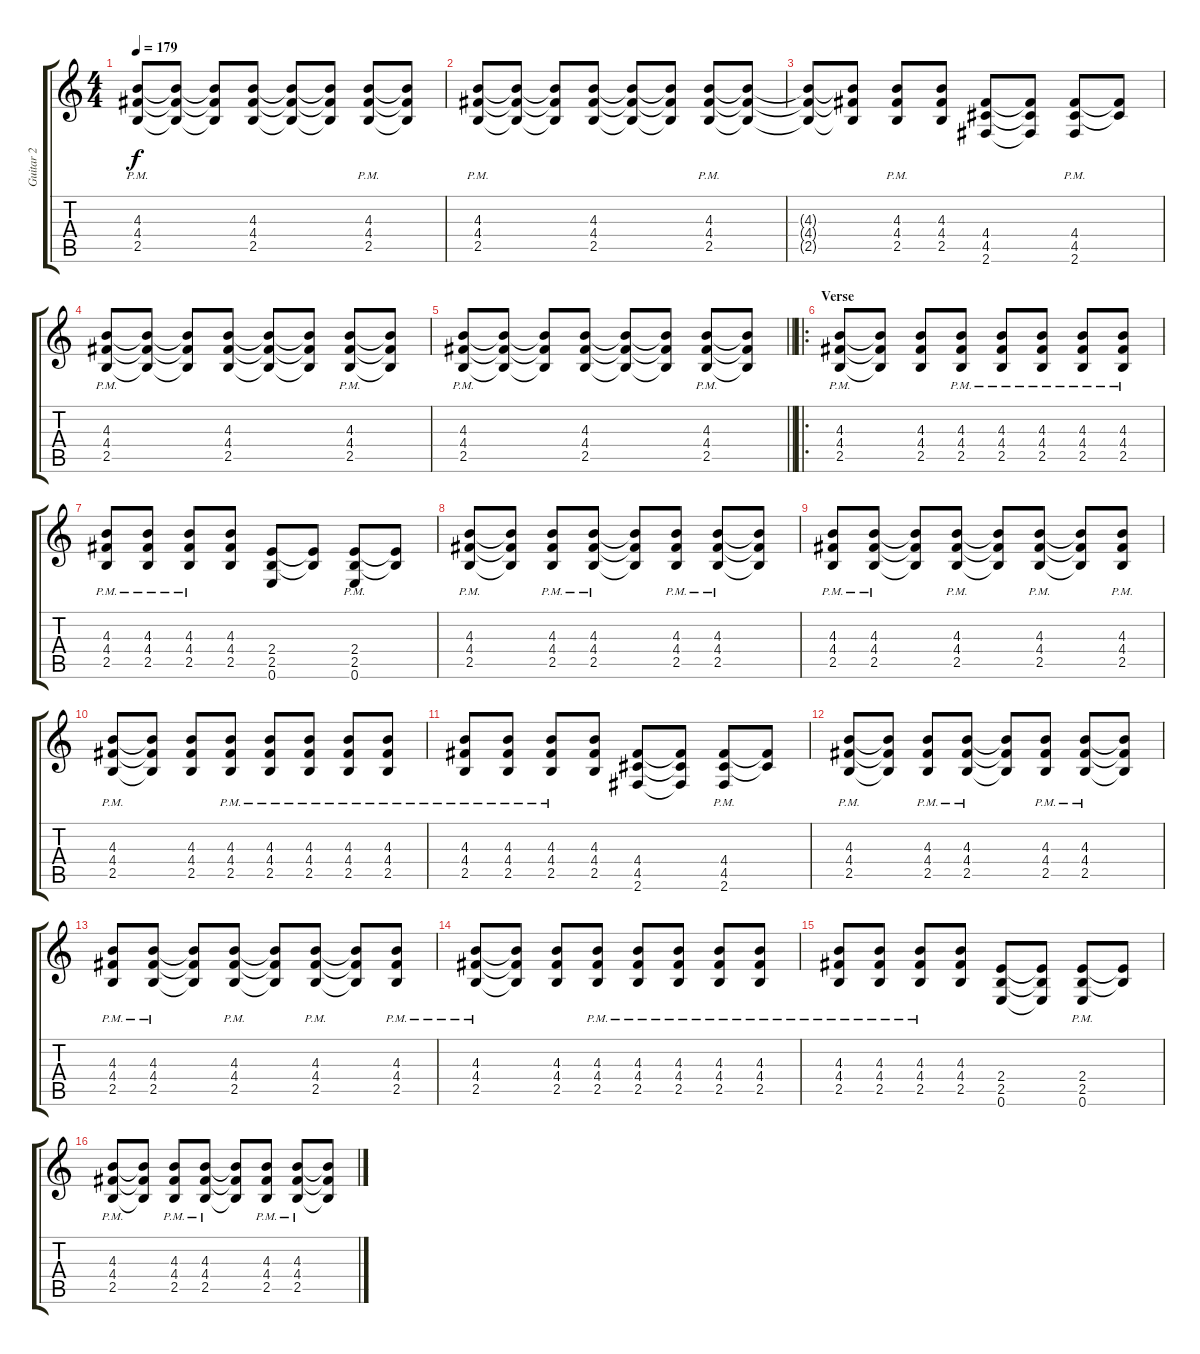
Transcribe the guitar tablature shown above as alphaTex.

\track ("Guitar 2" "Guitar 2") {instrument distortionguitar}
\staff {score tabs}
\tuning (E4 B3 G3 D3 A2 E2) {hide}
\ts (4 4)
\tempo 179
\clef g2
\ks c
(4.3 4.4{pm} 2.5{pm}).8{dy f} (4.3{t} 4.4{t} 2.5{t}).8 (4.3{t} 4.4{t} 2.5{t}).8 (4.3 4.4 2.5).8 (4.3{t} 4.4{t} 2.5{t}).8 (4.3{t} 4.4{t} 2.5{t}).8 (4.3 4.4{pm} 2.5{pm}).8 (4.3{t} 4.4{t} 2.5{t}).8 |
(4.3 4.4{pm} 2.5{pm}).8 (4.3{t} 4.4{t} 2.5{t}).8 (4.3{t} 4.4{t} 2.5{t}).8 (4.3 4.4 2.5).8 (4.3{t} 4.4{t} 2.5{t}).8 (4.3{t} 4.4{t} 2.5{t}).8 (4.3 4.4{pm} 2.5{pm}).8 (4.3{t} 4.4{t} 2.5{t}).8 |
(4.3{t} 4.4{t} 2.5{t}).8 (4.3{t} 4.4{t} 2.5{t}).8 (4.3 4.4{pm} 2.5{pm}).8 (4.3 4.4 2.5).8 (4.4 4.5 2.6).8 (4.4{t} 4.5{t} 2.6{t}).8 (4.4{pm} 4.5{pm} 2.6).8 (4.4{t} 4.5{t}).8 |
(4.3 4.4{pm} 2.5{pm}).8 (4.3{t} 4.4{t} 2.5{t}).8 (4.3{t} 4.4{t} 2.5{t}).8 (4.3 4.4 2.5).8 (4.3{t} 4.4{t} 2.5{t}).8 (4.3{t} 4.4{t} 2.5{t}).8 (4.3 4.4{pm} 2.5{pm}).8 (4.3{t} 4.4{t} 2.5{t}).8 |
\barLineRight lightlight
(4.3 4.4{pm} 2.5{pm}).8 (4.3{t} 4.4{t} 2.5{t}).8 (4.3{t} 4.4{t} 2.5{t}).8 (4.3 4.4 2.5).8 (4.3{t} 4.4{t} 2.5{t}).8 (4.3{t} 4.4{t} 2.5{t}).8 (4.3 4.4{pm} 2.5{pm}).8 (4.3{t} 4.4{t} 2.5{t}).8 |
\ro
\section ("" "Verse")
(4.3 4.4{pm} 2.5{pm}).8 (4.3{t} 4.4{t} 2.5{t}).8 (4.3 4.4 2.5).8 (4.3 4.4{pm} 2.5{pm}).8 (4.3 4.4{pm} 2.5{pm}).8 (4.3 4.4{pm} 2.5{pm}).8 (4.3 4.4{pm} 2.5{pm}).8 (4.3 4.4{pm} 2.5{pm}).8 |
(4.3 4.4{pm} 2.5{pm}).8 (4.3 4.4{pm} 2.5{pm}).8 (4.3 4.4{pm} 2.5{pm}).8 (4.3 4.4 2.5).8 (2.4 2.5 0.6).8 (2.4{t} 2.5{t}).8 (2.4{pm} 2.5{pm} 0.6).8 (2.4{t} 2.5{t}).8 |
(4.3{pm} 4.4{pm} 2.5{pm}).8 (4.3{t} 4.4{t} 2.5{t}).8 (4.3{pm} 4.4{pm} 2.5{pm}).8 (4.3{pm} 4.4{pm} 2.5{pm}).8 (4.3{t} 4.4{t} 2.5{t}).8 (4.3{pm} 4.4{pm} 2.5{pm}).8 (4.3{pm} 4.4{pm} 2.5{pm}).8 (4.3{t} 4.4{t} 2.5{t}).8 |
(4.3{pm} 4.4{pm} 2.5{pm}).8 (4.3{pm} 4.4{pm} 2.5{pm}).8 (4.3{t} 4.4{t} 2.5{t}).8 (4.3{pm} 4.4{pm} 2.5{pm}).8 (4.3{t} 4.4{t} 2.5{t}).8 (4.3{pm} 4.4{pm} 2.5{pm}).8 (4.3{t} 4.4{t} 2.5{t}).8 (4.3{pm} 4.4{pm} 2.5{pm}).8 |
(4.3 4.4{pm} 2.5{pm}).8 (4.3{t} 4.4{t} 2.5{t}).8 (4.3 4.4 2.5).8 (4.3 4.4{pm} 2.5{pm}).8 (4.3 4.4{pm} 2.5{pm}).8 (4.3 4.4{pm} 2.5{pm}).8 (4.3 4.4{pm} 2.5{pm}).8 (4.3 4.4{pm} 2.5{pm}).8 |
(4.3 4.4{pm} 2.5{pm}).8 (4.3 4.4{pm} 2.5{pm}).8 (4.3 4.4{pm} 2.5{pm}).8 (4.3 4.4 2.5).8 (4.4 4.5 2.6).8 (4.4{t} 4.5{t} 2.6{t}).8 (4.4{pm} 4.5{pm} 2.6).8 (4.4{t} 4.5{t}).8 |
(4.3{pm} 4.4{pm} 2.5{pm}).8 (4.3{t} 4.4{t} 2.5{t}).8 (4.3{pm} 4.4{pm} 2.5{pm}).8 (4.3{pm} 4.4{pm} 2.5{pm}).8 (4.3{t} 4.4{t} 2.5{t}).8 (4.3{pm} 4.4{pm} 2.5{pm}).8 (4.3{pm} 4.4{pm} 2.5{pm}).8 (4.3{t} 4.4{t} 2.5{t}).8 |
(4.3{pm} 4.4{pm} 2.5{pm}).8 (4.3{pm} 4.4{pm} 2.5{pm}).8 (4.3{t} 4.4{t} 2.5{t}).8 (4.3{pm} 4.4{pm} 2.5{pm}).8 (4.3{t} 4.4{t} 2.5{t}).8 (4.3{pm} 4.4{pm} 2.5{pm}).8 (4.3{t} 4.4{t} 2.5{t}).8 (4.3{pm} 4.4{pm} 2.5{pm}).8 |
(4.3 4.4{pm} 2.5{pm}).8 (4.3{t} 4.4{t} 2.5{t}).8 (4.3 4.4 2.5).8 (4.3 4.4{pm} 2.5{pm}).8 (4.3 4.4{pm} 2.5{pm}).8 (4.3 4.4{pm} 2.5{pm}).8 (4.3 4.4{pm} 2.5{pm}).8 (4.3 4.4{pm} 2.5{pm}).8 |
(4.3 4.4{pm} 2.5{pm}).8 (4.3 4.4{pm} 2.5{pm}).8 (4.3 4.4{pm} 2.5{pm}).8 (4.3 4.4 2.5).8 (2.4 2.5 0.6).8 (2.4{t} 2.5{t} 0.6{t}).8 (2.4{pm} 2.5{pm} 0.6).8 (2.4{t} 2.5{t}).8 |
(4.3{pm} 4.4{pm} 2.5{pm}).8 (4.3{t} 4.4{t} 2.5{t}).8 (4.3{pm} 4.4{pm} 2.5{pm}).8 (4.3{pm} 4.4{pm} 2.5{pm}).8 (4.3{t} 4.4{t} 2.5{t}).8 (4.3{pm} 4.4{pm} 2.5{pm}).8 (4.3{pm} 4.4{pm} 2.5{pm}).8 (4.3{t} 4.4{t} 2.5{t}).8
